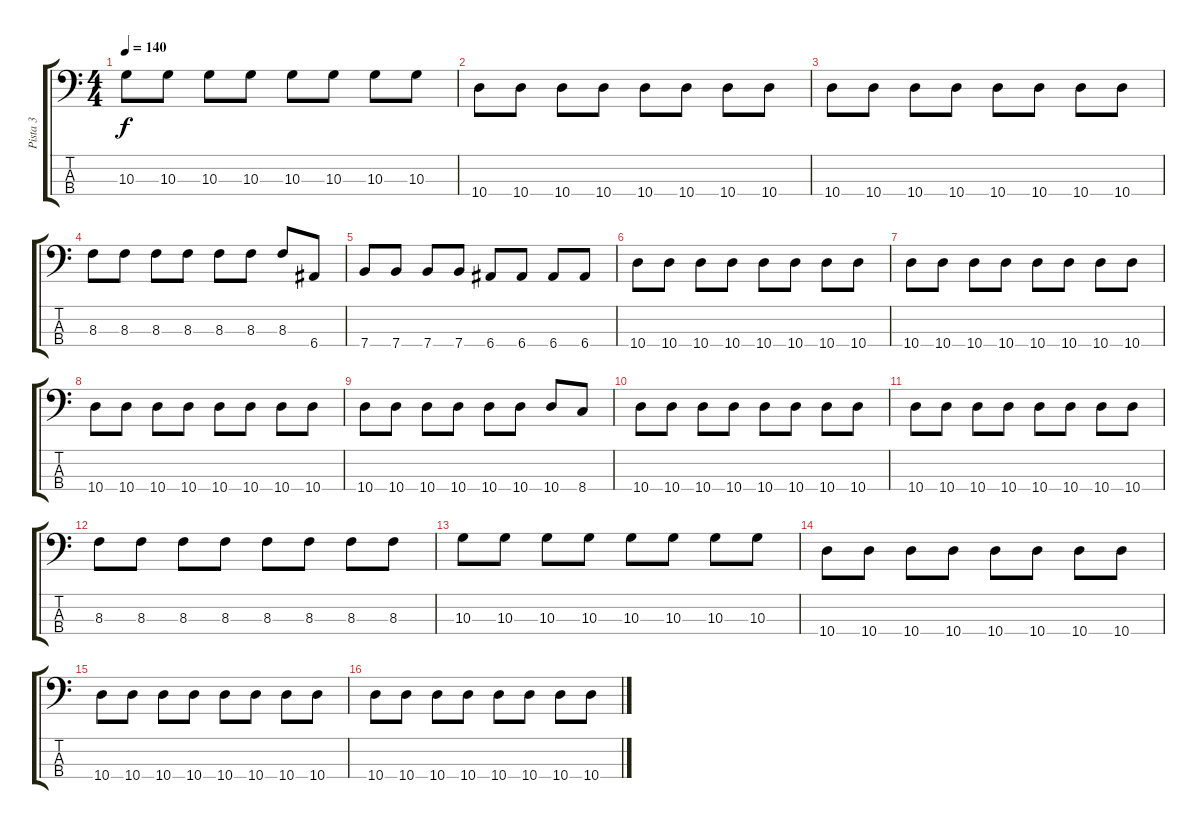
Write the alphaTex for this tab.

\track ("Pista 3" "Pista 3") {instrument electricbassfinger}
\staff {score tabs}
\tuning (G2 D2 A1 E1) {hide}
\ts (4 4)
\tempo 140
\clef f4
\ks c
10.3.8{dy f} 10.3.8 10.3.8 10.3.8 10.3.8 10.3.8 10.3.8 10.3.8 |
10.4.8 10.4.8 10.4.8 10.4.8 10.4.8 10.4.8 10.4.8 10.4.8 |
10.4.8 10.4.8 10.4.8 10.4.8 10.4.8 10.4.8 10.4.8 10.4.8 |
8.3.8 8.3.8 8.3.8 8.3.8 8.3.8 8.3.8 8.3.8 6.4.8 |
7.4.8 7.4.8 7.4.8 7.4.8 6.4.8 6.4.8 6.4.8 6.4.8 |
10.4.8 10.4.8 10.4.8 10.4.8 10.4.8 10.4.8 10.4.8 10.4.8 |
10.4.8 10.4.8 10.4.8 10.4.8 10.4.8 10.4.8 10.4.8 10.4.8 |
10.4.8 10.4.8 10.4.8 10.4.8 10.4.8 10.4.8 10.4.8 10.4.8 |
10.4.8 10.4.8 10.4.8 10.4.8 10.4.8 10.4.8 10.4.8 8.4.8 |
10.4.8 10.4.8 10.4.8 10.4.8 10.4.8 10.4.8 10.4.8 10.4.8 |
10.4.8 10.4.8 10.4.8 10.4.8 10.4.8 10.4.8 10.4.8 10.4.8 |
8.3.8 8.3.8 8.3.8 8.3.8 8.3.8 8.3.8 8.3.8 8.3.8 |
10.3.8 10.3.8 10.3.8 10.3.8 10.3.8 10.3.8 10.3.8 10.3.8 |
10.4.8 10.4.8 10.4.8 10.4.8 10.4.8 10.4.8 10.4.8 10.4.8 |
10.4.8 10.4.8 10.4.8 10.4.8 10.4.8 10.4.8 10.4.8 10.4.8 |
10.4.8 10.4.8 10.4.8 10.4.8 10.4.8 10.4.8 10.4.8 10.4.8
